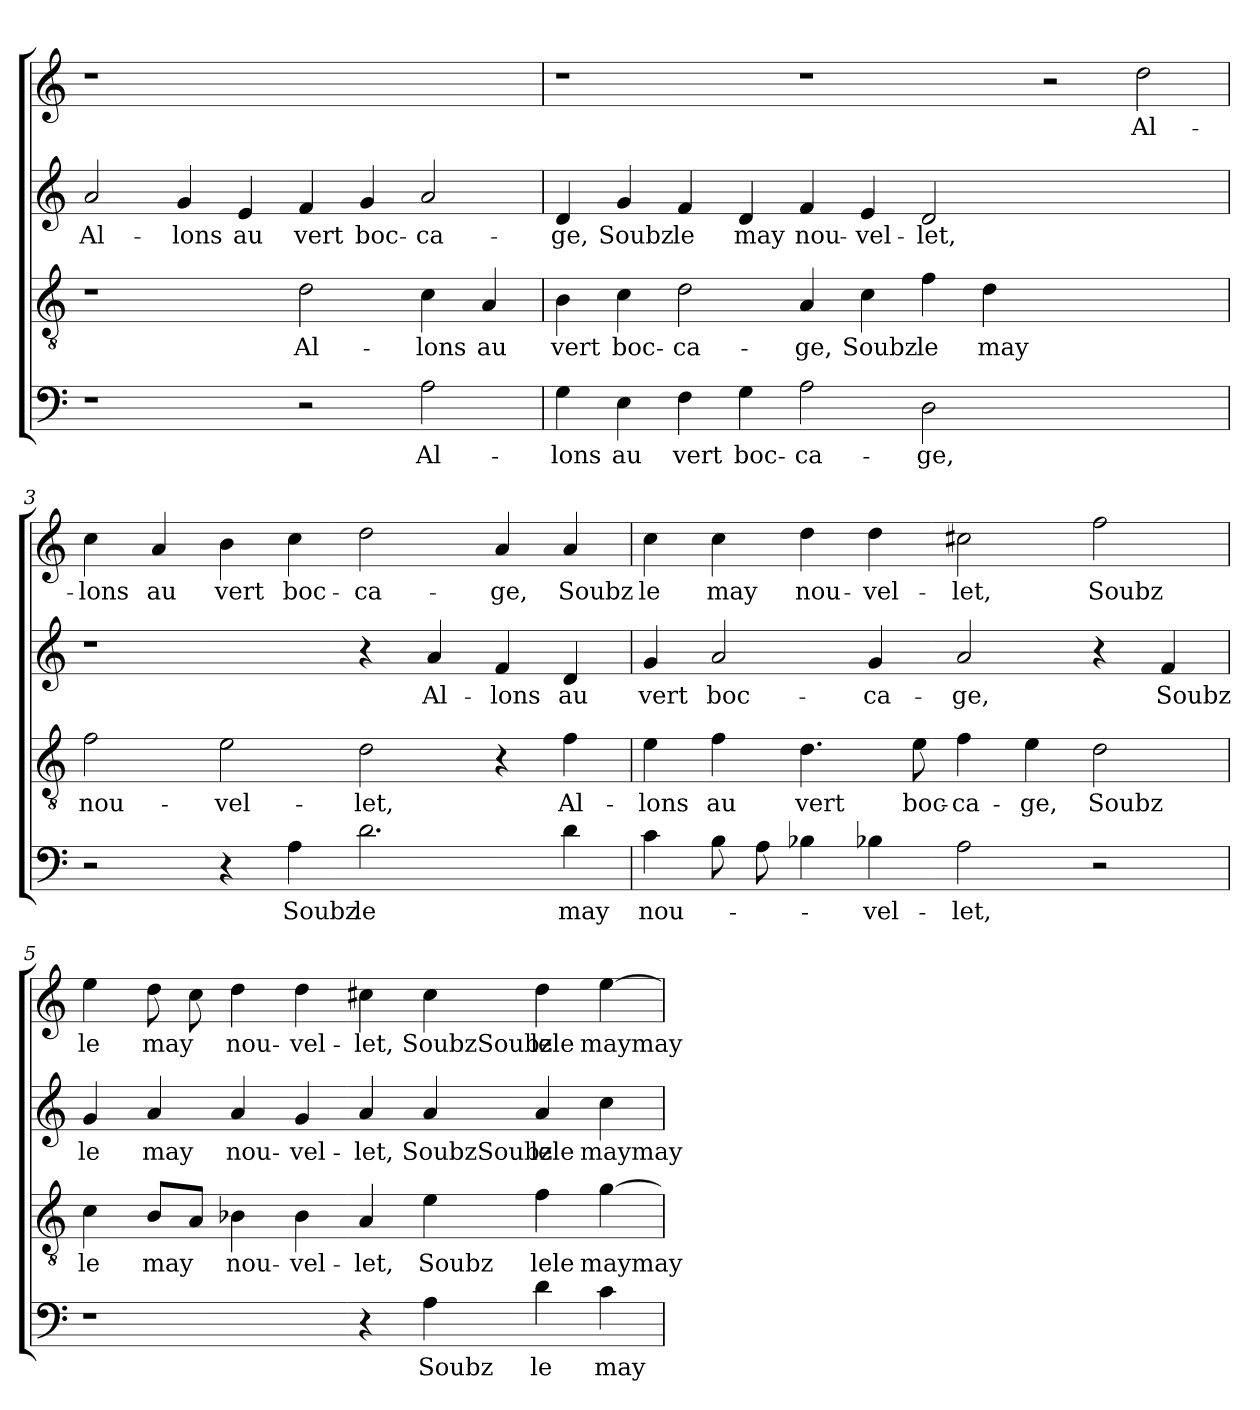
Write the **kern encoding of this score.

**kern	**text	**kern	**text	**kern	**text	**kern	**text
*part4	*part4	*part3	*part3	*part2	*part2	*part1	*part1
*staff4	*staff4	*staff3	*staff3	*staff2	*staff2	*staff1	*staff1
*clefF4	*	*clefGv2	*	*clefG2	*	*clefG2	*
*k[]	*	*k[]	*	*k[]	*	*k[]	*
=1	=1	=1	=1	=1	=1	=1	=1
1r	.	1r	.	2a	Al-	1r	.
.	.	.	.	4g	-lons	.	.
.	.	.	.	4e	au	.	.
2r	.	2d	Al-	4f	vert	1ryy	.
.	.	.	.	4g	boc-	.	.
2A	Al-	4c	-lons	2a	-ca-	.	.
.	.	4A	au	.	.	.	.
=2	=2	=2	=2	=2	=2	=2	=2
4G	-lons	4B	vert	4d	-ge,	1r	.
4E	au	4c	boc-	4g	Soubz	.	.
4F	vert	2d	-ca-	4f	le	.	.
4G	boc-	.	.	4d	may	.	.
2A	-ca-	4A	-ge,	4f	nou-	1r	.
.	.	4c	Soubz	4e	-vel-	.	.
2D	-ge,	4f	le	2d	-let,	.	.
.	.	4d	may	.	.	.	.
1ryy	.	1ryy	.	1ryy	.	2r	.
.	.	.	.	.	.	2dd	Al-
!!LO:LB:g=z
=3	=3	=3	=3	=3	=3	=3	=3
2r	.	2f	nou-	1r	.	4cc	-lons
.	.	.	.	.	.	4a	au
4r	.	2e	-vel-	.	.	4b	vert
4A	Soubz	.	.	.	.	4cc	boc-
2.d	le	2d	-let,	4r	.	2dd	-ca-
.	.	.	.	4a	Al-	.	.
.	.	4r	.	4f	-lons	4a	-ge,
4d	may	4f	Al-	4d	au	4a	Soubz
=4	=4	=4	=4	=4	=4	=4	=4
4c	nou-	4e	-lons	4g	vert	4cc	le
8B	.	4f	au	2a	boc-	4cc	may
8A	.	.	.	.	.	.	.
4B-X	.	4.d	vert	.	.	4dd	nou-
4B-X	-vel-	.	.	4g	-ca-	4dd	-vel-
.	.	8e	boc-	.	.	.	.
2A	-let,	4f	-ca-	2a	-ge,	2cc#X	-let,
.	.	4e	-ge,	.	.	.	.
2r	.	2d	Soubz	4r	.	2ff	Soubz
.	.	.	.	4f	Soubz	.	.
=5	=5	=5	=5	=5	=5	=5	=5
1r	.	4c	le	4g	le	4ee	le
.	.	8BL	may	4a	may	8dd	may
.	.	8AJ	.	.	.	8cc	.
.	.	4B-X	nou-	4a	nou-	4dd	nou-
.	.	4B-	-vel-	4g	-vel-	4dd	-vel-
4r	.	4A	-let,	4a	-let,	4cc#X	-let,
4A	Soubz	4e	Soubz	4a	SoubzSoubz	4cc#	SoubzSoubz
4d	le	4f	lele	4a	lele	4dd	lele
4c	may	[4g	maymay	4cc	maymay	[4ee	maymay
=	=	=	=	=	=	=	=
*-	*-	*-	*-	*-	*-	*-	*-
